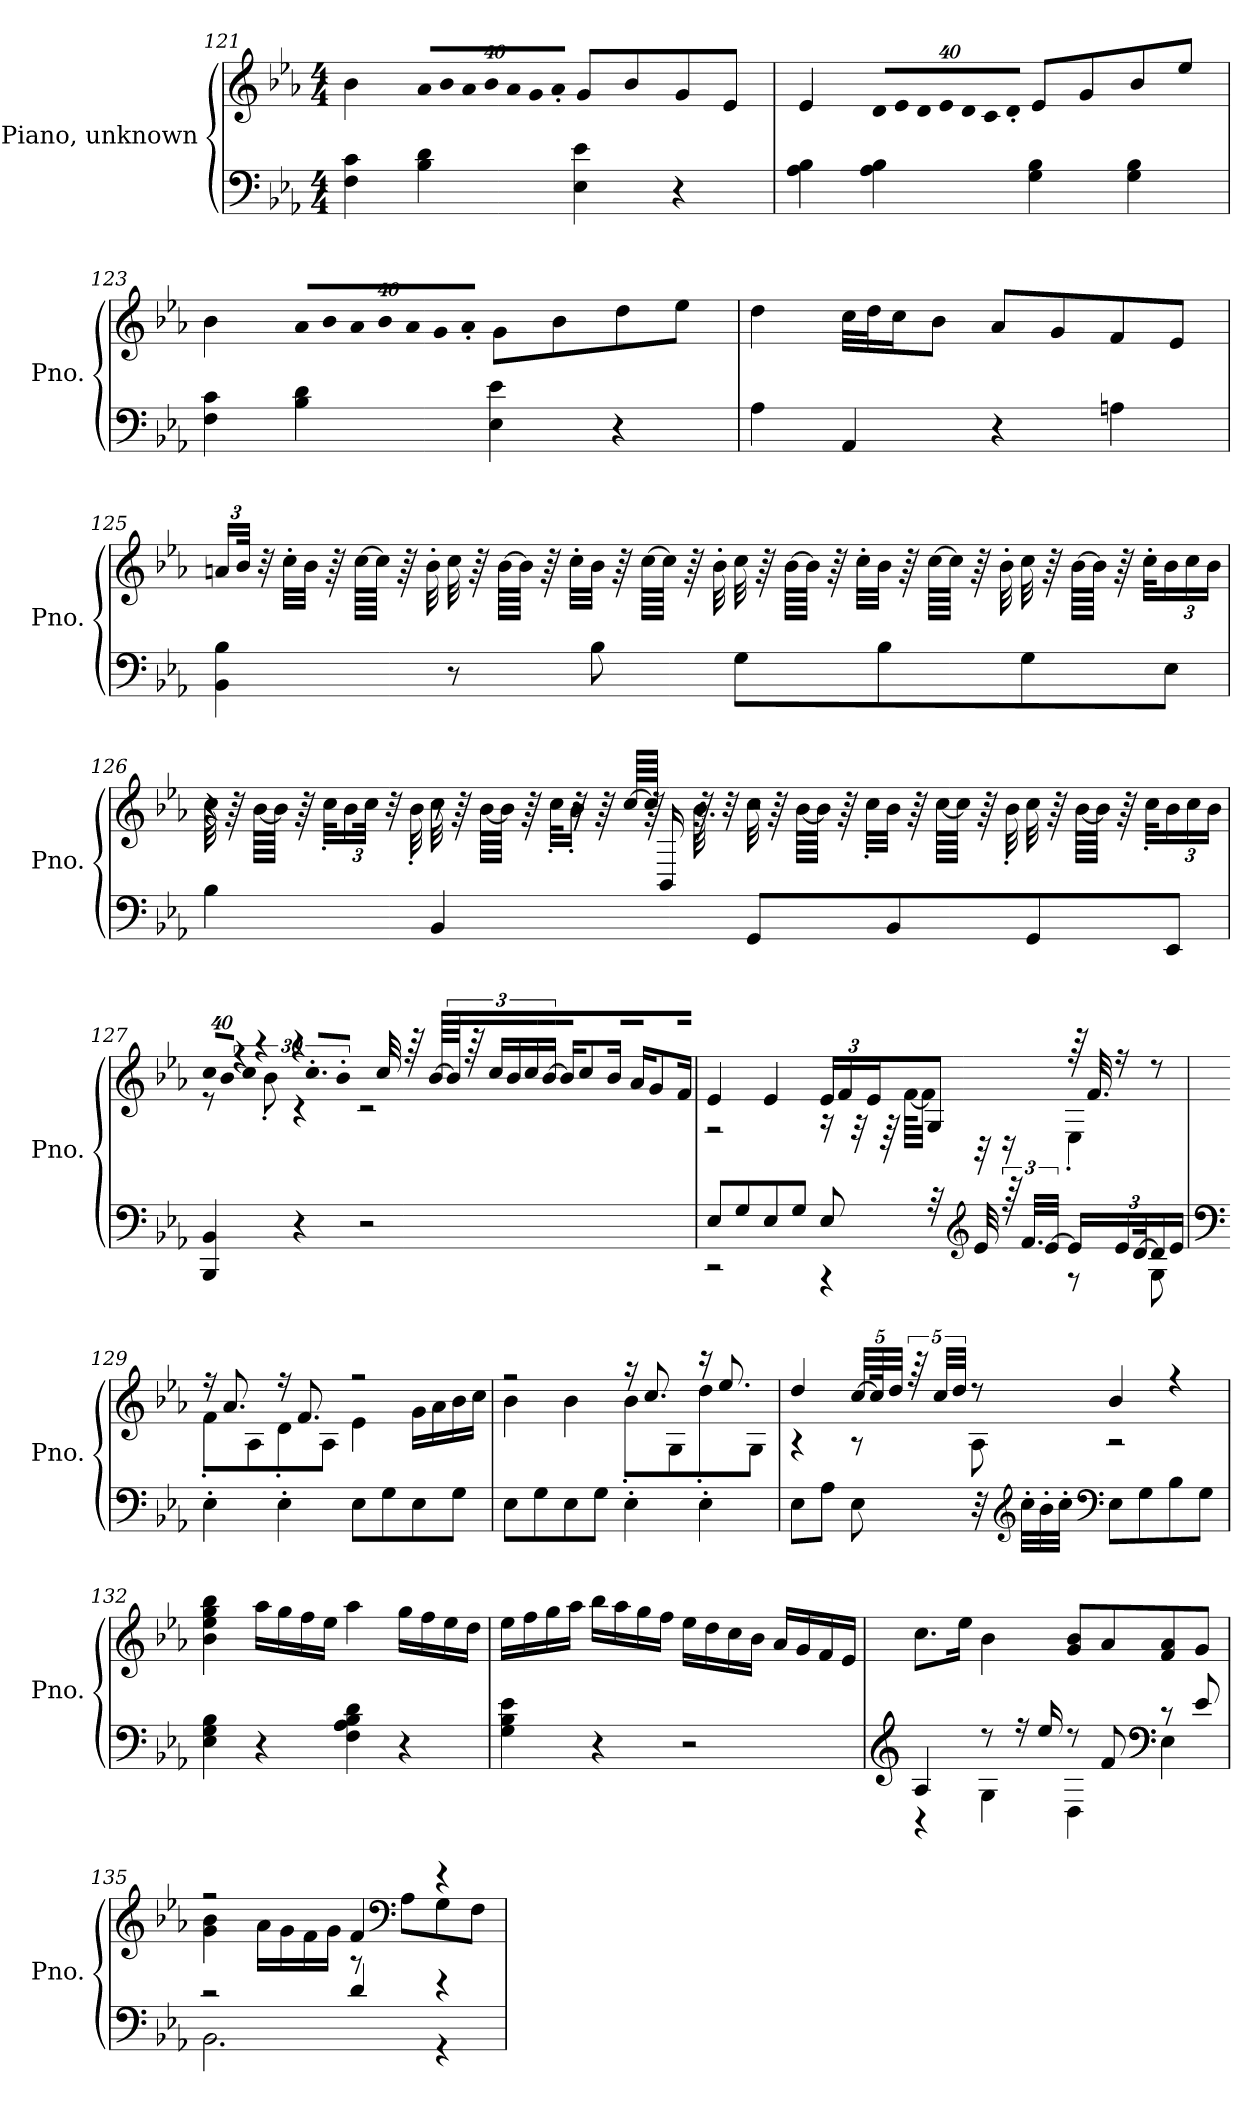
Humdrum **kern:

**kern	**kern
*part1	*part1
*staff2	*staff1
*I"Piano, unknown	*
*I'Pno.	*
*clefF4	*clefG2
*k[b-e-a-]	*k[b-e-a-]
*M4/4	*M4/4
=121	=121
4F\ 4c\	4b-\
*	*Xbrackettup
!	!LO:N:vis=32
4B-\ 4d\	640%23a-/LLL
!	!LO:N:vis=32
.	640%23b-/
!	!LO:N:vis=32
.	640%23a-/
!	!LO:N:vis=32
.	640%23b-/
!	!LO:N:vis=32
.	640%23a-/
!	!LO:N:vis=32
.	640%23g/
!	!LO:N:vis=32
.	640%23a-'/JJJ
4E-\ 4e-\	.
.	8g/L
.	8b-/
4r	.
.	8g/
.	8e-/J
640ryy	.
=122	=122
4A-\ 4B-\	4e-/
!	!LO:N:vis=32
4A-\ 4B-\	640%23d/LLL
!	!LO:N:vis=32
.	640%23e-/
!	!LO:N:vis=32
.	640%23d/
!	!LO:N:vis=32
.	640%23e-/
!	!LO:N:vis=32
.	640%23d/
!	!LO:N:vis=32
.	640%23c/
!	!LO:N:vis=32
.	640%23d'/JJJ
4G\ 4B-\	.
.	8e-/L
.	8g/
4G\ 4B-\	.
.	8b-/
.	8ee-/J
640ryy	.
!!LO:LB:g=z
=123	=123
4F\ 4c\	4b-\
!	!LO:N:vis=32
4B-\ 4d\	640%23a-/LLL
!	!LO:N:vis=32
.	640%23b-/
!	!LO:N:vis=32
.	640%23a-/
!	!LO:N:vis=32
.	640%23b-/
!	!LO:N:vis=32
.	640%23a-/
!	!LO:N:vis=32
.	640%23g/
!	!LO:N:vis=32
.	640%23a-'/JJJ
4E-\ 4e-\	.
.	8g\L
.	8b-\
4r	.
.	8dd\
.	8ee-\J
640ryy	.
=124	=124
4A-\	4dd\
4AA-/	32cc\LLL
.	32dd\J
.	16cc\J
.	8b-\J
4r	8a-/L
.	8g/
4An\	8f/
.	8e-/J
!!LO:LB:g=z
=125	=125
4BB-\ 4B-\	24an/LL
.	48b-/JJk
.	32r
.	32cc'\LLL
.	32b-\JJJ
.	64r
.	[64cc\LLLL
.	64cc\JJJJ]
.	64r
.	32b-'\
8r	32cc\
.	64r
.	[64b-\LLLL
.	64b-\JJJJ]
.	64r
.	32cc'\LLL
8B-\	32b-\JJJ
.	64r
.	[64cc\LLLL
.	64cc\JJJJ]
.	64r
.	32b-'\
8G\L	32cc\
.	64r
.	[64b-\LLLL
.	64b-\JJJJ]
.	64r
.	32cc'\LLL
8B-\	32b-\JJJ
.	64r
.	[64cc\LLLL
.	64cc\JJJJ]
.	64r
.	32b-'\
8G\	32cc\
.	64r
.	[64b-\LLLL
.	64b-\JJJJ]
.	64r
.	32cc'\KLL
8E-\J	24b-\
.	24cc\
.	24b-\JJ
!!LO:PB:g=z
=126	=126
*	*^
*	*	*^
4B-\	4r	32cc\	4r
.	.	64r	.
.	.	[64b-\LLLL	.
.	.	64b-\JJJJ]	.
.	.	64r	.
.	.	32cc'\KLL	.
.	.	24b-\	.
.	.	48cc\JJk	.
.	.	32r	.
.	.	32b-'\	.
4BB-/	8r	32cc\	8r
.	.	64r	.
.	.	[64b-\LLLL	.
.	.	64b-\JJJJ]	.
.	.	64r	.
.	.	32cc'\KLL	.
.	32r	16b-'\JJ	16r
.	64r	.	.
.	[64cc/LLLL	.	.
.	64cc/JJJJ]	64r	16BB-/
.	64r	32.b-\	.
.	32r	.	.
8GG/L	2r	32cc\	2r
.	.	64r	.
.	.	[64b-\LLLL	.
.	.	64b-\JJJJ]	.
.	.	64r	.
.	.	32cc'\LLL	.
8BB-/	.	32b-\JJJ	.
.	.	64r	.
.	.	[64cc\LLLL	.
.	.	64cc\JJJJ]	.
.	.	64r	.
.	.	32b-'\	.
8GG/	.	32cc\	.
.	.	64r	.
.	.	[64b-\LLLL	.
.	.	64b-\JJJJ]	.
.	.	64r	.
.	.	32cc'\KLL	.
8EE-/J	.	24b-\	.
.	.	24cc\	.
.	.	24b-\JJ	.
*	*v	*v	*v
!!LO:LB:g=z
=127	=127
*	*brackettup
*	*^
!	!LO:N:vis=32	!
4BBB-/ 4BB-/	640%23cc/LLL	8r
!	!LO:N:vis=32	!
.	640%23b-/JJJ	.
!	!LO:N:vis=64	!
.	960%17r	.
!	!LO:N:vis=64	!
.	960%17cc/	.
!	!LO:N:vis=32	!
.	640%23r	.
.	.	8b-'\
!	!LO:N:vis=64	!
.	960%17r	.
!	!LO:N:vis=32.	!
.	1920%103cc'/LLL	.
!	!LO:N:vis=32	!
.	640%23b-'/JJJ	.
4r	.	4r
.	32cc/	.
.	64r	.
.	[64b-/LLLL	.
.	96b-/JJJJ]	.
.	96r	.
.	24cc/LL	.
*	*Xbrackettup	*
.	24b-/	.
.	24cc/	.
.	[24b-/JJ	.
2r	.	2r
.	16b-/KL]	.
.	8cc/	.
.	16b-/Jk	.
.	16a-/KL	.
.	8g/	.
.	16f/Jk	.
1920ryy	.	1920ryy
!!LO:LB:g=z	!!
=128	=128	=128
*^	*	*
8E-/L	2r	4e-/	2r
8G/	.	.	.
8E-/	.	4e-/	.
8G/J	.	.	.
8E-/	4r	24e-/LL	16r
.	.	24f/	.
.	.	.	32r
.	.	24e-/J	.
.	.	.	64r
.	.	.	[64f\KLLL
32r	.	8G/J	32f\JJJ]
*clefG2	*	*	*
32e-/	.	.	32r
96r	.	.	16r
48.f/LLL	.	.	.
[48e-/JJJ	.	.	.
16e-/LL]	8r	64r	4E-'\
.	.	32.f/	.
*Xbrackettup	*	*	*
24e-/	.	16r	.
[48d/K	.	.	.
16d/]	8G\	8r	.
16e-/JJ	.	.	.
*v	*v	*	*
=129	=129	=129
*clefF4	*	*
4E-'\	16r	8f'\L
.	8.a-/	.
.	.	8A-\
4E-'\	16r	8d'\
.	8.f/	.
.	.	8A-\J
8E-\L	2r	4e-\
8G\	.	.
8E-\	.	16g\LL
.	.	16a-\
8G\J	.	16b-\
.	.	16cc\JJ
!!LO:LB:g=z	!!
=130	=130	=130
8E-\L	2r	4b-\
8G\	.	.
8E-\	.	4b-\
8G\J	.	.
4E-'\	16r	8b-'\L
.	8.cc/	.
.	.	8G\
4E-'\	16r	8dd'\
.	8.ee-/	.
.	.	8G\J
=131	=131	=131
8E-\L	4dd/	4r
8A-\J	.	.
*	*brackettup	*
8E-\	[40cc/LLL	8r
.	80cc/K]	.
.	40dd/JJJ	.
.	80r	.
.	40cc/LLL	.
.	40dd/JJJ	.
32r	8r	8A-\
*clefG2	*	*
32cc'\LLL	.	.
32b-'\	.	.
32cc'\JJJ	.	.
*clefF4	*	*
8E-\L	4b-/	2r
8G\	.	.
8B-\	4r	.
8G\J	.	.
*	*v	*v
=132	=132
4E-\ 4G\ 4B-\	4b-\ 4ee-\ 4gg\ 4bb-\
4r	16aa-\LL
.	16gg\
.	16ff\
.	16ee-\JJ
4F\ 4A-\ 4B-\ 4d\	4aa-\
4r	16gg\LL
.	16ff\
.	16ee-\
.	16dd\JJ
!!LO:LB:g=z
=133	=133
4G\ 4B-\ 4e-\	16ee-\LL
.	16ff\
.	16gg\
.	16aa-\JJ
4r	16bb-\LL
.	16aa-\
.	16gg\
.	16ff\JJ
2r	16ee-\LL
.	16dd\
.	16cc\
.	16b-\JJ
.	16a-/LL
.	16g/
.	16f/
.	16e-/JJ
=134	=134
*clefG2	*
*^	*
4A-/	4r	8.cc\L
.	.	16ee-\Jk
8r	4G\	4b-\
16r	.	.
16ee-/	.	.
8r	4D\	8g/ 8b-/L
8f/	.	8a-/
*clefF4	*	*
8r	4E-\	8f/ 8a-/
8e-/	.	8g/J
=135	=135	=135
*	*	*^
2r	2.BB-\	2r	4g\ 4b-\
.	.	.	16a-\LL
.	.	.	16g\
.	.	.	16f\
.	.	.	16g\JJ
4d/	.	4f/	8r
*	*	*clefF4	*
.	.	.	8A-\L
4r	4r	4r	8G\
.	.	.	8F\J
*v	*v	*	*
*	*v	*v
=	=
*-	*-
